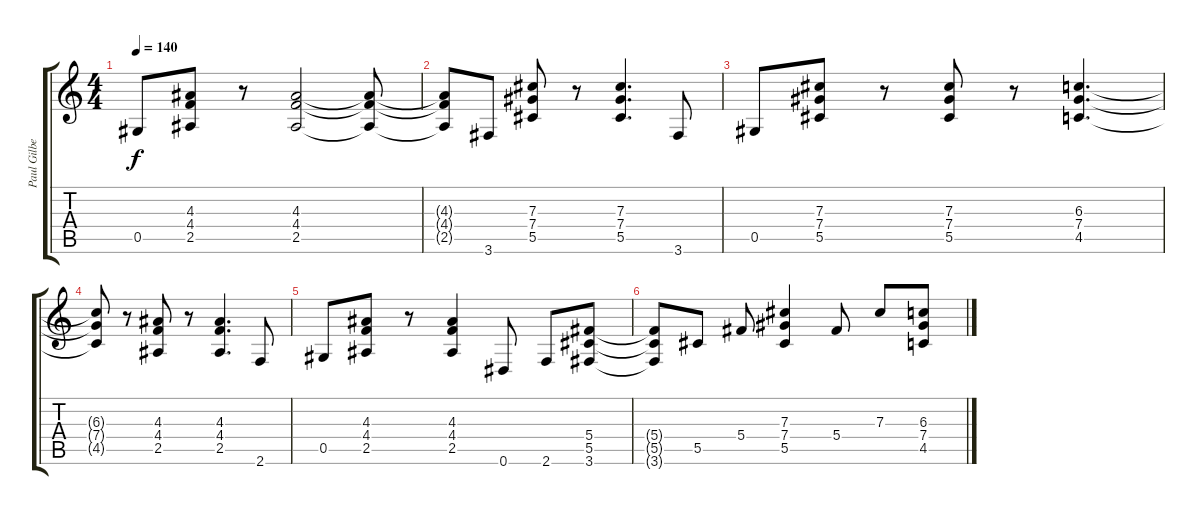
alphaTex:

\track ("Paul Gilbert" "Paul Gilbe") {instrument distortionguitar}
\staff {score tabs}
\tuning (Eb4 Bb3 Gb3 Db3 Ab2 Eb2) {hide}
\ts (4 4)
\tempo 140
\clef g2
\ks c
0.5.8{dy f} (4.3 4.4 2.5).8 r.8 (4.3 4.4 2.5).2 (4.3{t} 4.4{t} 2.5{t}).8 |
(4.3{t} 4.4{t} 2.5{t}).8 3.6.8{volume 6} (7.3 7.4 5.5).8 r.8 (7.3 7.4 5.5).4{d} 3.6.8 |
0.5.8 (7.3 7.4 5.5).8 r.8 (7.3 7.4 5.5).8 r.8 (6.3 7.4 4.5).4{d} |
(6.3{t} 7.4{t} 4.5{t}).8{volume 5} r.8 (4.3 4.4 2.5).8 r.8 (4.3 4.4 2.5).4{d} 2.6.8 |
0.5.8{volume 0} (4.3 4.4 2.5).8 r.8 (4.3 4.4 2.5).4 0.6.8 2.6.8 (5.4 5.5 3.6).8 |
(5.4{t} 5.5{t} 3.6{t}).8 5.5.8 5.4.8 (7.3 7.4 5.5).4 5.4.8 7.3.8 (6.3 7.4 4.5).8
